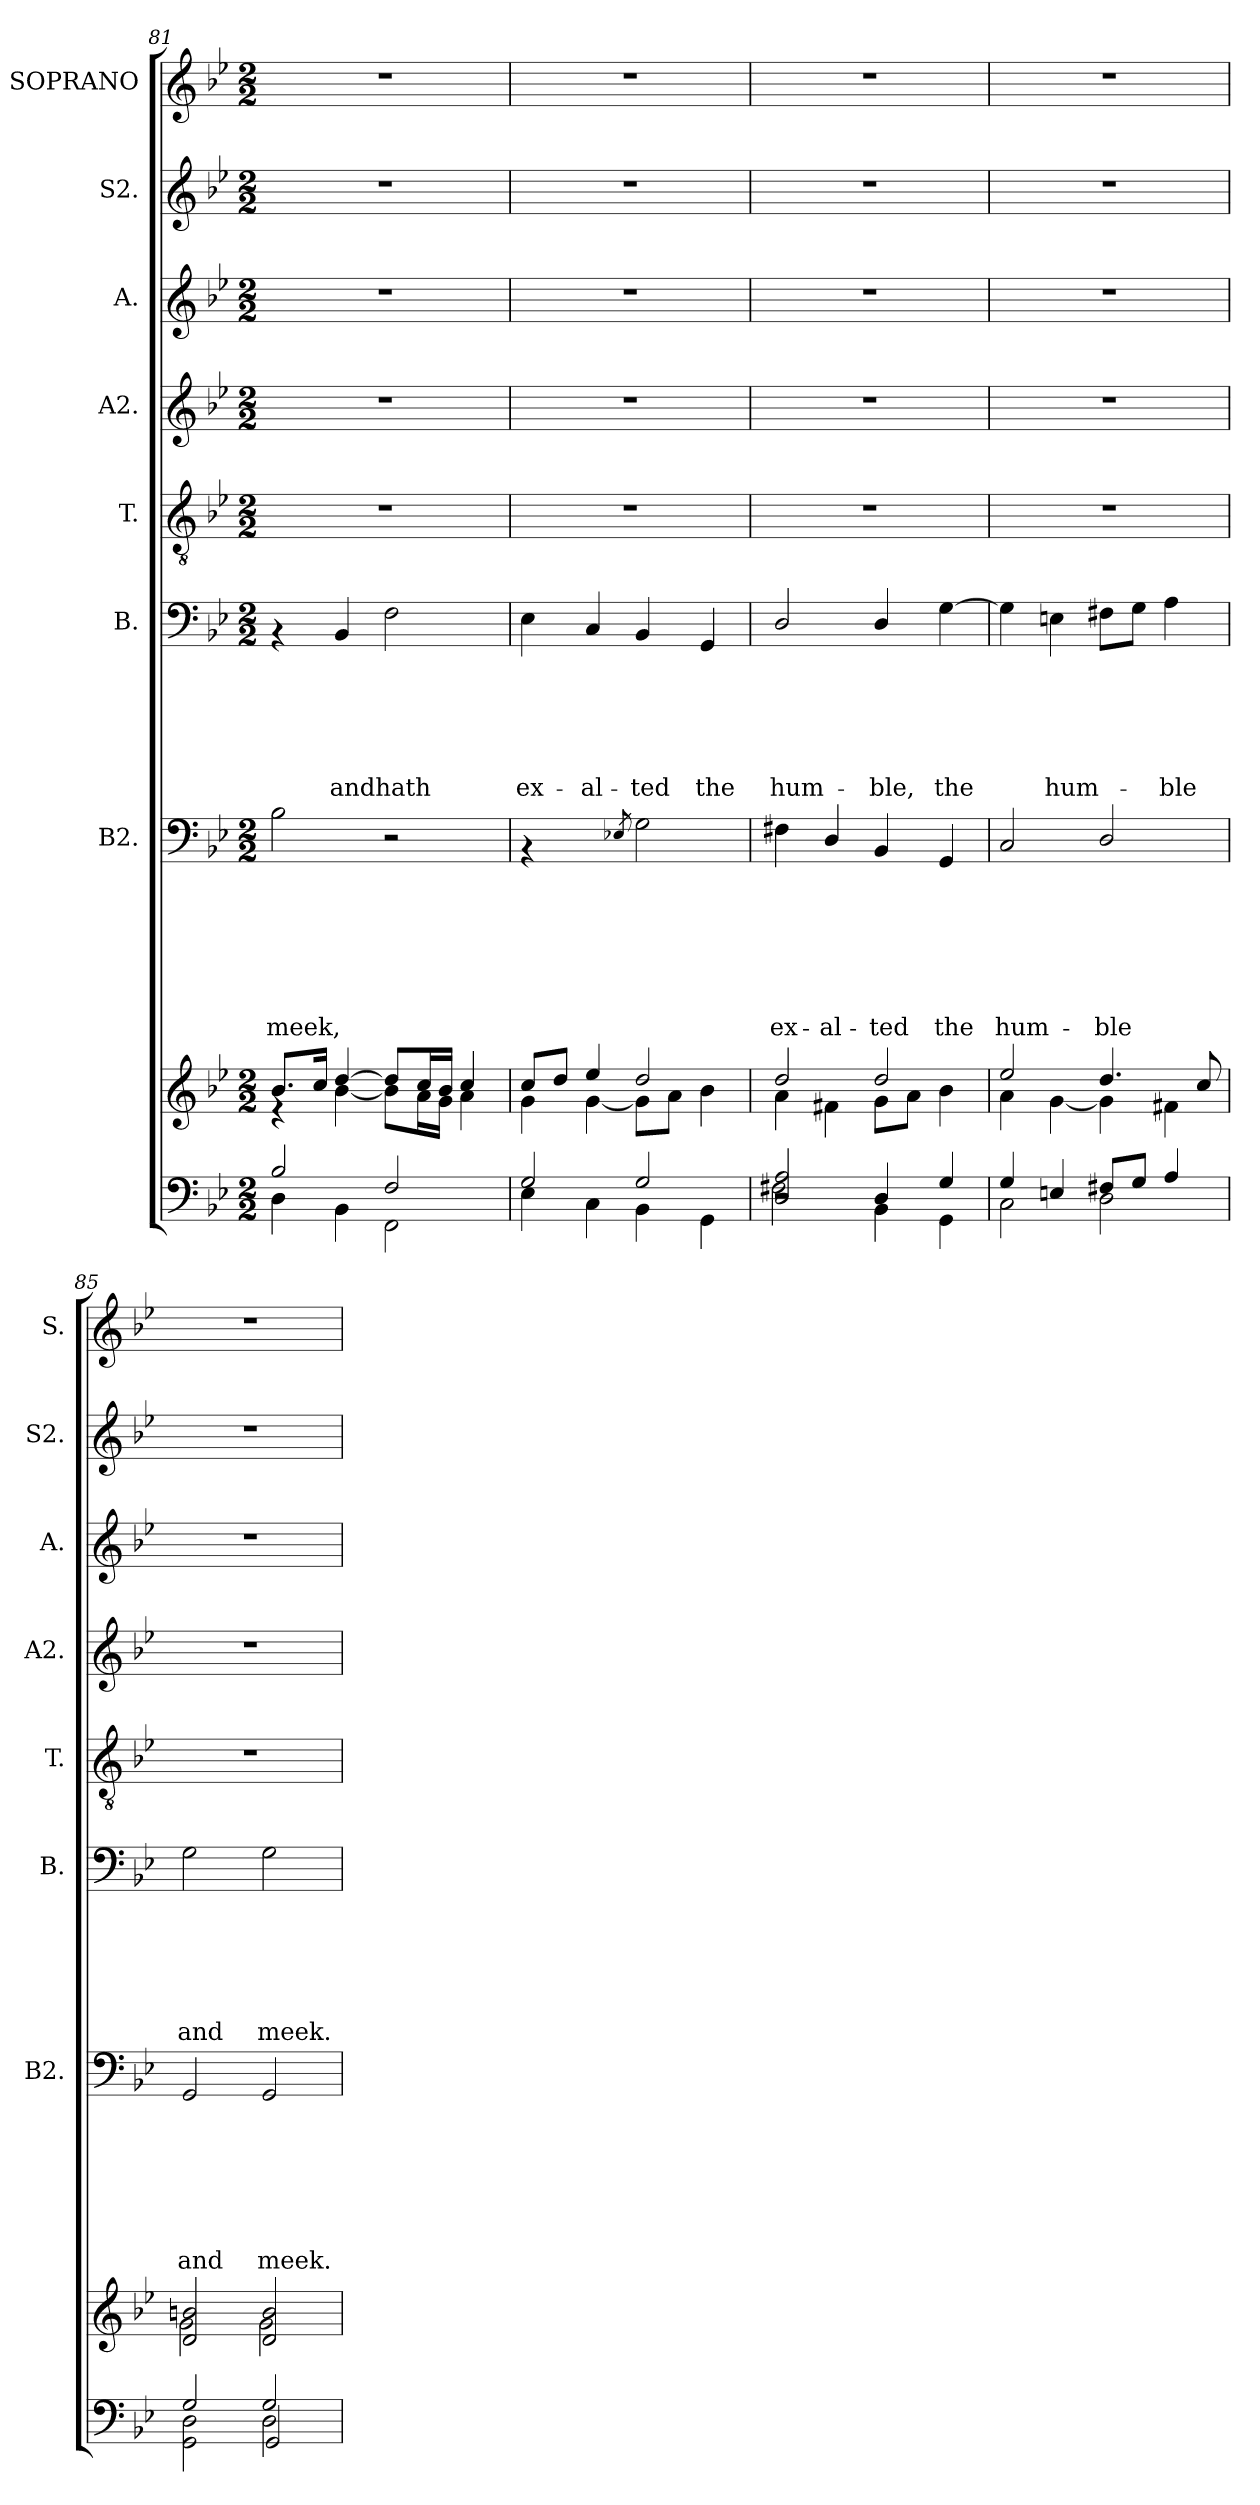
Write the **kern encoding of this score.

**kern	**kern	**kern	**text	**text	**text	**text	**text	**text	**text	**kern	**text	**text	**text	**text	**text	**text	**kern	**kern	**kern	**kern	**kern
*part9	*part8	*part7	*part7	*part7	*part7	*part7	*part7	*part7	*part7	*part6	*part6	*part6	*part6	*part6	*part6	*part6	*part5	*part4	*part3	*part2	*part1
*staff9	*staff8	*staff7	*staff7	*staff7	*staff7	*staff7	*staff7	*staff7	*staff7	*staff6	*staff6	*staff6	*staff6	*staff6	*staff6	*staff6	*staff5	*staff4	*staff3	*staff2	*staff1
*	*	*I"B2.	*	*	*	*	*	*	*	*I"B.	*	*	*	*	*	*	*I"T.	*I"A2.	*I"A.	*I"S2.	*I"SOPRANO
*	*	*I'B2.	*	*	*	*	*	*	*	*I'B.	*	*	*	*	*	*	*I'T.	*I'A2.	*I'A.	*I'S2.	*I'S.
*clefF4	*clefG2	*clefF4	*	*	*	*	*	*	*	*clefF4	*	*	*	*	*	*	*clefGv2	*clefG2	*clefG2	*clefG2	*clefG2
*k[b-e-]	*k[b-e-]	*k[b-e-]	*	*	*	*	*	*	*	*k[b-e-]	*	*	*	*	*	*	*k[b-e-]	*k[b-e-]	*k[b-e-]	*k[b-e-]	*k[b-e-]
*B-:	*B-:	*B-:	*	*	*	*	*	*	*	*B-:	*	*	*	*	*	*	*B-:	*B-:	*B-:	*B-:	*B-:
*M2/2	*M2/2	*M2/2	*	*	*	*	*	*	*	*M2/2	*	*	*	*	*	*	*M2/2	*M2/2	*M2/2	*M2/2	*M2/2
=81	=81	=81	=81	=81	=81	=81	=81	=81	=81	=81	=81	=81	=81	=81	=81	=81	=81	=81	=81	=81	=81
*^	*^	*	*	*	*	*	*	*	*	*	*	*	*	*	*	*	*	*	*	*	*
!	!	!	!	!	!	!	!	!	!	!	!LO:LY:b:rj	!	!	!	!	!	!	!	!	!	!	!	!
2B-/	4D\	8.b-/L	4rd	2B-\	.	.	.	.	.	.	meek,	4rAA	.	.	.	.	.	.	1r	1r	1r	1r	1r
.	.	16cc/Jk	.	.	.	.	.	.	.	.	.	.	.	.	.	.	.	.	.	.	.	.	.
!	!	!	!	!	!	!	!	!	!	!	!	!	!	!	!	!	!	!LO:LY:b	!	!	!	!	!
.	4BB-\	[>4dd/	[<4b-\	.	.	.	.	.	.	.	.	4BB-/	.	.	.	.	.	andhath	.	.	.	.	.
2F/	2FF\	8dd/L]	8b-\L]	2r	.	.	.	.	.	.	.	2F\	.	.	.	.	.	.	.	.	.	.	.
.	.	16cc/L	16a\L	.	.	.	.	.	.	.	.	.	.	.	.	.	.	.	.	.	.	.	.
.	.	16b-/JJ	16g\JJ	.	.	.	.	.	.	.	.	.	.	.	.	.	.	.	.	.	.	.	.
.	.	4cc/	4a\	.	.	.	.	.	.	.	.	.	.	.	.	.	.	.	.	.	.	.	.
=82	=82	=82	=82	=82	=82	=82	=82	=82	=82	=82	=82	=82	=82	=82	=82	=82	=82	=82	=82	=82	=82	=82	=82
!	!	!	!	!	!	!	!	!	!	!	!	!	!	!	!	!	!	!LO:LY:b	!	!	!	!	!
2G/	4E-\	8cc/L	4g\	4rAA	.	.	.	.	.	.	.	4E-\	.	.	.	.	.	ex-	1r	1r	1r	1r	1r
.	.	8dd/J	.	.	.	.	.	.	.	.	.	.	.	.	.	.	.	.	.	.	.	.	.
!	!	!	!	!	!	!	!	!	!	!	!	!	!	!	!	!	!	!LO:LY:b	!	!	!	!	!
.	4C\	4ee-/	[<4g\	4ryy	.	.	.	.	.	.	.	4C/	.	.	.	.	.	-al-	.	.	.	.	.
.	.	.	.	8qE-X/	.	.	.	.	.	.	.	.	.	.	.	.	.	.	.	.	.	.	.
!	!	!	!	!	!	!	!	!	!	!	!	!	!	!	!	!	!	!LO:LY:b	!	!	!	!	!
2G/	4BB-\	2dd/	8g\L]	2G\	.	.	.	.	.	.	.	4BB-/	.	.	.	.	.	-ted	.	.	.	.	.
.	.	.	8a\J	.	.	.	.	.	.	.	.	.	.	.	.	.	.	.	.	.	.	.	.
!	!	!	!	!	!	!	!	!	!	!	!	!	!	!	!	!	!	!LO:LY:b	!	!	!	!	!
.	4GG\	.	4b-\	.	.	.	.	.	.	.	.	4GG/	.	.	.	.	.	the	.	.	.	.	.
!!LO:PB:g=z
=83	=83	=83	=83	=83	=83	=83	=83	=83	=83	=83	=83	=83	=83	=83	=83	=83	=83	=83	=83	=83	=83	=83	=83
*	*^	*	*	*	*	*	*	*	*	*	*	*	*	*	*	*	*	*	*	*	*	*	*
!	!	!	!	!	!	!	!	!	!	!	!	!LO:LY:b:rj	!	!	!	!	!	!	!LO:LY:b	!	!	!	!	!
2D/ 2A/	2F#X\	2r	2dd/	4a\	4F#X\	.	.	.	.	.	.	ex-	2D/	.	.	.	.	.	hum-	1r	1r	1r	1r	1r
!	!	!	!	!	!	!	!	!	!	!	!	!LO:LY:b:rj	!	!	!	!	!	!	!	!	!	!	!	!
.	.	.	.	4f#X\	4D/	.	.	.	.	.	.	-al-	.	.	.	.	.	.	.	.	.	.	.	.
!	!	!	!	!	!	!	!	!	!	!	!	!LO:LY:b:rj	!	!	!	!	!	!	!LO:LY:b	!	!	!	!	!
4D/	4BB-\	2ryy	2dd/	8g\L	4BB-/	.	.	.	.	.	.	-ted	4D/	.	.	.	.	.	-ble,	.	.	.	.	.
.	.	.	.	8a\J	.	.	.	.	.	.	.	.	.	.	.	.	.	.	.	.	.	.	.	.
!	!	!	!	!	!	!	!	!	!	!	!	!LO:LY:b:rj	!	!	!	!	!	!	!LO:LY:b	!	!	!	!	!
4G/	4GG\	.	.	4b-\	4GG/	.	.	.	.	.	.	the	[>4G\	.	.	.	.	.	the	.	.	.	.	.
*	*v	*v	*	*	*	*	*	*	*	*	*	*	*	*	*	*	*	*	*	*	*	*	*	*
=84	=84	=84	=84	=84	=84	=84	=84	=84	=84	=84	=84	=84	=84	=84	=84	=84	=84	=84	=84	=84	=84	=84	=84
!	!	!	!	!	!	!	!	!	!	!	!LO:LY:b:rj	!	!	!	!	!	!	!	!	!	!	!	!
4G/	2C\	2ee-/	4a\	2C/	.	.	.	.	.	.	hum-	4G\]	.	.	.	.	.	.	1r	1r	1r	1r	1r
!	!	!	!	!	!	!	!	!	!	!	!	!	!	!	!	!	!	!LO:LY:b	!	!	!	!	!
4En/	.	.	[<4g\	.	.	.	.	.	.	.	.	4En\	.	.	.	.	.	hum-	.	.	.	.	.
!	!	!	!	!	!	!	!	!	!	!	!LO:LY:b:rj	!	!	!	!	!	!	!	!	!	!	!	!
8F#X/L	2D\	4.dd/	4g\]	2D/	.	.	.	.	.	.	-ble	8F#X\L	.	.	.	.	.	.	.	.	.	.	.
8G/J	.	.	.	.	.	.	.	.	.	.	.	8G\J	.	.	.	.	.	.	.	.	.	.	.
!	!	!	!	!	!	!	!	!	!	!	!	!	!	!	!	!	!	!LO:LY:b	!	!	!	!	!
4A/	.	.	4f#X\	.	.	.	.	.	.	.	.	4A\	.	.	.	.	.	-ble	.	.	.	.	.
.	.	8cc/	.	.	.	.	.	.	.	.	.	.	.	.	.	.	.	.	.	.	.	.	.
=85	=85	=85	=85	=85	=85	=85	=85	=85	=85	=85	=85	=85	=85	=85	=85	=85	=85	=85	=85	=85	=85	=85	=85
*	*^	*	*	*	*	*	*	*	*	*	*	*	*	*	*	*	*	*	*	*	*	*	*
!	!	!	!	!	!	!	!	!	!	!	!	!LO:LY:b:rj	!	!	!	!	!	!	!LO:LY:b	!	!	!	!	!
2G/	2GG\ 2D\	2ryy	2d/ 2bn/	2g\	2GG/	.	.	.	.	.	.	and	2G\	.	.	.	.	.	and	1r	1r	1r	1r	1r
!	!	!	!	!	!	!	!	!	!	!	!	!LO:LY:b:rj	!	!	!	!	!	!	!LO:LY:b	!	!	!	!	!
2G/	2D\	2GG/	2d/ 2b/	2g\	2GG/	.	.	.	.	.	.	meek.	2G\	.	.	.	.	.	meek.	.	.	.	.	.
*v	*v	*v	*	*	*	*	*	*	*	*	*	*	*	*	*	*	*	*	*	*	*	*	*	*
*	*v	*v	*	*	*	*	*	*	*	*	*	*	*	*	*	*	*	*	*	*	*	*
=	=	=	=	=	=	=	=	=	=	=	=	=	=	=	=	=	=	=	=	=	=
*-	*-	*-	*-	*-	*-	*-	*-	*-	*-	*-	*-	*-	*-	*-	*-	*-	*-	*-	*-	*-	*-
